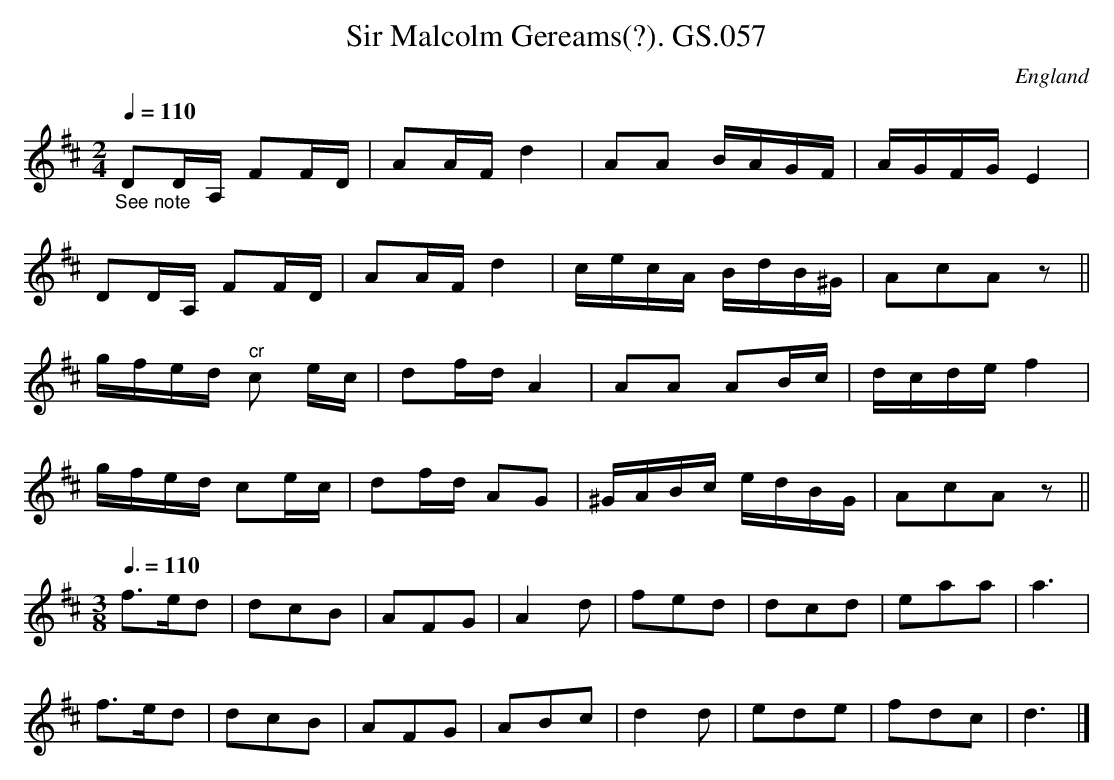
X:1
T:Sir Malcolm Gereams(?). GS.057
L:1/16
M:2/4
O:England
Q:1/4=110
K:D major
"_See note"D2DA, F2FD | A2AF d4 | A2A2 BAGF | AGFG E4 |!
D2DA, F2FD | A2AF  d4 | cecA BdB^G | A2c2A2 z2 ||!
gfed "^cr"c2 ec | d2fd A4 | A2A2 A2Bc | dcde f4 |!
gfed c2ec | d2fd A2G2 | ^GABc edBG | A2c2A2 z2 ||!
M:3/8
L:1/8
Q:3/8=110
f>ed | dcB |  AFG | A2d | fed | dcd | eaa | a3 |!
f>ed | dcB | AFG | ABc |d2d | ede | fdc | d3 |]
